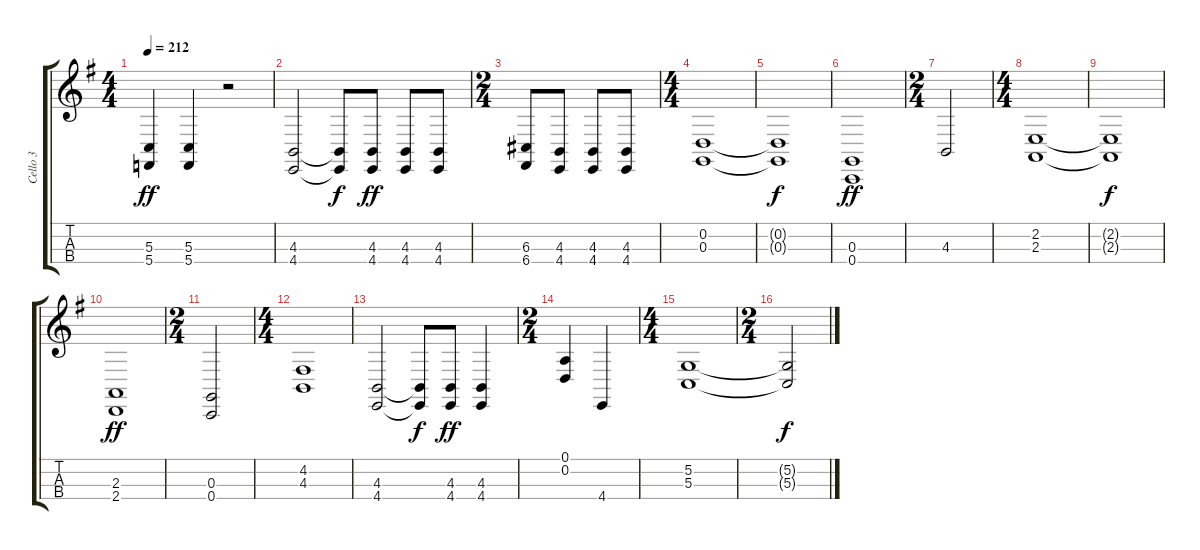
\track ("Cello 3" "Cello 3") {instrument cello}
\staff {score tabs}
\tuning (A3 D3 G2 C2) {hide}
\ts (4 4)
\tempo 212
\clef g2
\ks g
(5.3 5.4).4{dy ff} (5.3 5.4).4 r.2 |
(4.3 4.4).2 (4.3{t} 4.4{t}).8{dy f} (4.3 4.4).8{dy ff} (4.3 4.4).8 (4.3 4.4).8 |
\ts (2 4)
(6.3 6.4).8 (4.3 4.4).8 (4.3 4.4).8 (4.3 4.4).8 |
\ts (4 4)
(0.2 0.3).1 |
(0.2{t} 0.3{t}).1{dy f} |
(0.3 0.4).1{dy ff} |
\ts (2 4)
4.3.2 |
\ts (4 4)
(2.2 2.3).1 |
(2.2{t} 2.3{t}).1{dy f} |
(2.3 2.4).1{dy ff} |
\ts (2 4)
(0.3 0.4).2 |
\ts (4 4)
(4.2 4.3).1 |
(4.3 4.4).2 (4.3{t} 4.4{t}).8{dy f} (4.3 4.4).8{dy ff} (4.3 4.4).4 |
\ts (2 4)
(0.1 0.2).4 4.4.4 |
\ts (4 4)
(5.2 5.3).1 |
\ts (2 4)
(5.2{t} 5.3{t}).2{dy f}
